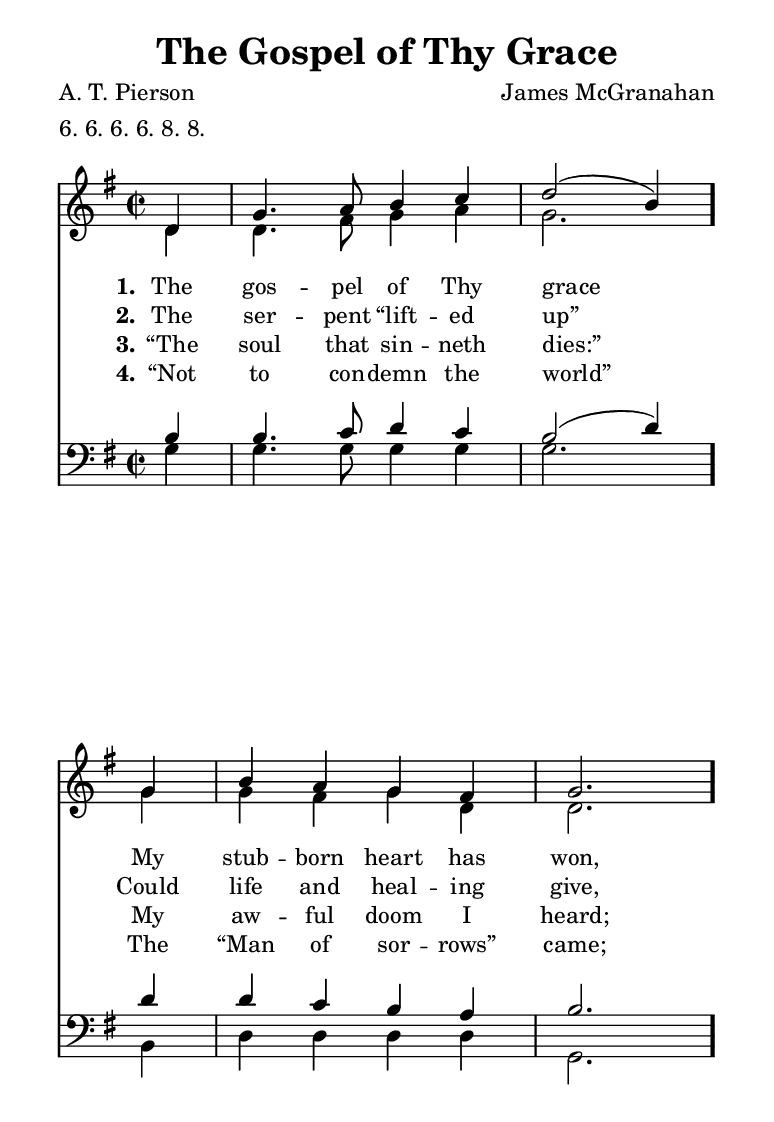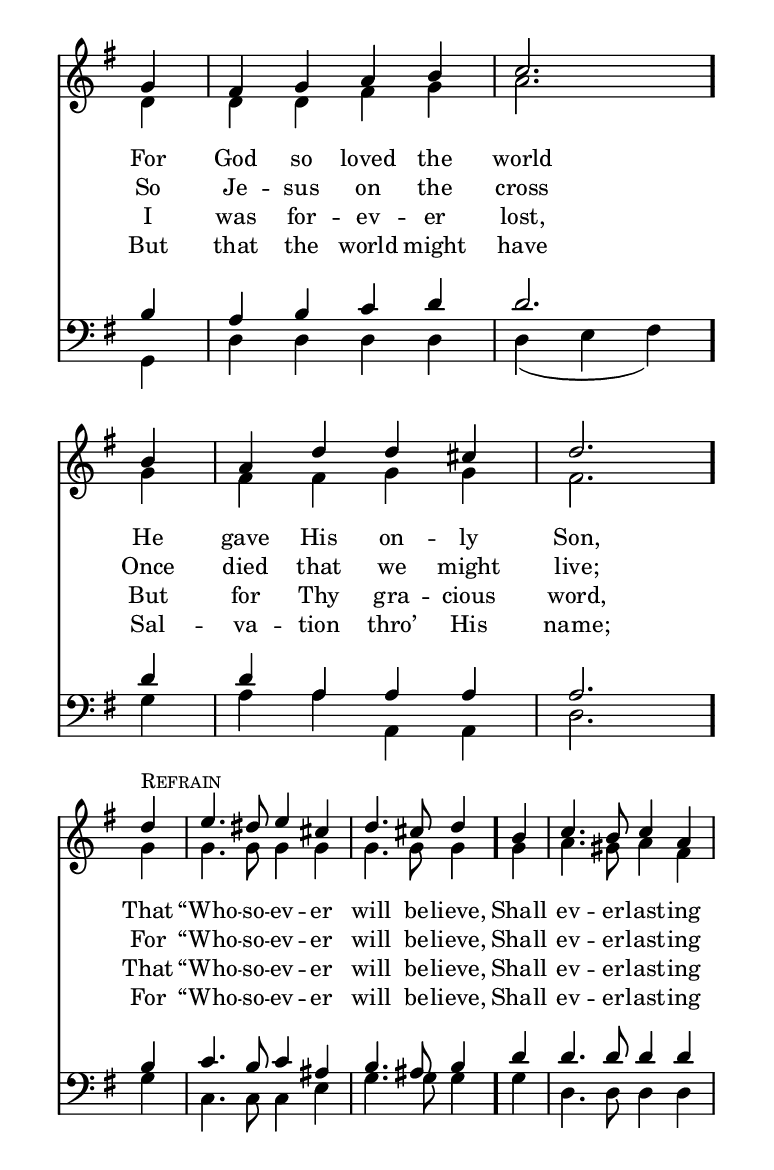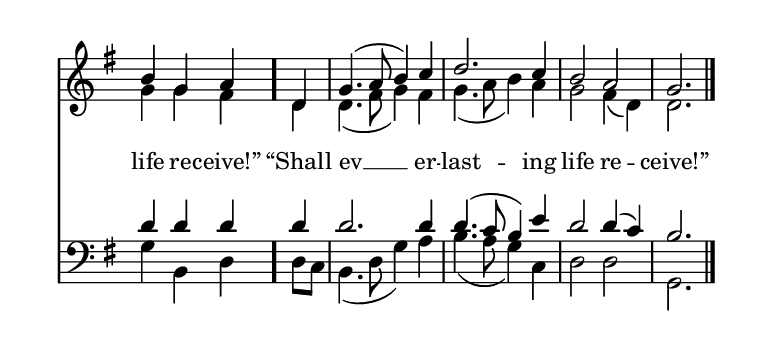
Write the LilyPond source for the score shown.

\include "common/global.ily"
\paper {
  \include "common/paper.ily"
  %ragged-bottom = ##t
  %ragged-last-bottom = ##t
  %systems-per-page = ##f
  %page-count = ##f
}

\header{
  hymnnumber = "40"
  title = "The Gospel of Thy Grace"
  tunename = ""
  meter = "6. 6. 6. 6. 8. 8."
  poet = "A. T. Pierson"
  composer = "James McGranahan"
  %copyright = ""
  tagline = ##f
}

% for fermata in MIDI
ta = { \tempo 4=90 }
tb = { \tempo 4=45 }

lyricsInvis = { \override LyricText.stencil = ##f \override LyricHyphen.stencil = ##f }
lyricsVis = { \revert LyricText.stencil \revert LyricHyphen.stencil }

patternAA = { c4 | c4. c8 c4 c4 | c2( c4) }
patternAB = { c4 | c4. c8 c4 c4 | c2.     }
patternBA = { c4 | c4 c4 c4 c4 | c2.        }
patternBB = { c4 | c4 c4 c4 c4 | c4( c4 c4) }
patternCA = { c4 | c4. c8 c4 c4 | c4. c8 c4 }
patternCB = { c4 | c4. c8 c4 c4 | c4  c4 c4 }
patternDA = { c4      | c4.( c8 c4) c4 | c2.         c4 | c2 c2      | c2. }
patternDB = { c4      | c4.( c8 c4) c4 | c4.( c8 c4) c4 | c2 c4( c4) | c2. }
patternDC = { c4      | c2.         c4 | c4.( c8 c4) c4 | c2 c4( c4) | c2. }
patternDD = { c8[ c8] | c4.( c8 c4) c4 | c4.( c8 c4) c4 | c2 c2      | c2. }

global = {
  \include "common/overrides.ily"
  \override Staff.TimeSignature.style = #'()
  \time 2/2
  \override Score.MetronomeMark.transparent = ##t % hide all fermata changes too
  \ta
  \key g \major
  \partial 4
  \autoBeamOff
}

notesSoprano = {
\global
\relative c' {

  \changePitch \patternAA { d | g a b c | d b }
  \changePitch \patternBA { g | b a g fis | g }
  \changePitch \patternBA { g | fis g a b | c }
  \changePitch \patternBA { b | a d d cis | d }

  << s^\markup { \small \caps "Refrain" }
  \changePitch \patternCA { d | e dis e cis | d cis d } >>
  \changePitch \patternCB { b | c b c a | b g a }
  \changePitch \patternDA { d, | g a b c | d c | b a | g }

  \bar "|."

}
}

notesAlto = {
\global
\relative e' {

  \changePitch \patternAB { d | d fis g a | g }
  \changePitch \patternBA { g | g fis g d | d }
  \changePitch \patternBA { d | d d fis g | a }
  \changePitch \patternBA { g | fis fis g g | fis }

  \changePitch \patternCA { g | g g g g | g g g }
  \changePitch \patternCB { g | a gis a fis | g g fis }
  \changePitch \patternDB { d | d fis g fis | g a b a | g fis d | d }

}
}

notesTenor = {
\global
\relative a {

  \changePitch \patternAA { b | b c d c | b d }
  \changePitch \patternBA { d | d c b a | b }
  \changePitch \patternBA { b | a b c d | d }
  \changePitch \patternBA { d | d a a a | a }

  \changePitch \patternCA { b | c b c ais | b ais b }
  \changePitch \patternCB { d | d d d d | d d d }
  \changePitch \patternDC { d | d d | d c b e | d d c | b }

}
}

notesBass = {
\global
\relative f {

  \changePitch \patternAB { g | g g g g | g  }
  \changePitch \patternBA { b, | d d d d | g, }
  \changePitch \patternBB { g | d' d d d | d e fis }
  \changePitch \patternBA { g | a a a, a | d }

  \changePitch \patternCA { g | c, c c e | g g g }
  \changePitch \patternCB { g | d d d d | g b, d }
  \changePitch \patternDD { d c | b d g a | b a g c, | d d | g, }

}
}

RefrainA = \lyricmode {

That “Who -- so -- ev -- er will be -- lieve, \bar "."
Shall ev -- er -- last -- ing \break life re -- ceive!” \bar "."
“Shall ev __ er -- last -- ing life re -- ceive!”

}

RefrainB = \lyricmode {

For “Who -- so -- ev -- er will be -- lieve, \bar "."
Shall ev -- er -- last -- ing \break %{HIDE>%} \lyricsInvis %{<HIDE%} life re -- ceive!” \bar "."
“Shall ev __ er -- last -- ing life re -- ceive!” %{HIDE>%} \lyricsVis %{<HIDE%}

}

RefrainC = \lyricmode {

That “Who -- so -- ev -- er will be -- lieve, \bar "."
Shall ev -- er -- last -- ing \break %{HIDE>%} \lyricsInvis %{<HIDE%} life re -- ceive!” \bar "."
“Shall ev __ er -- last -- ing life re -- ceive!” %{HIDE>%} \lyricsVis %{<HIDE%}

}

RefrainD = \lyricmode {

For “Who -- so -- ev -- er will be -- lieve, \bar "."
Shall ev -- er -- last -- ing \break %{HIDE>%} \lyricsInvis %{<HIDE%} life re -- ceive!” \bar "."
“Shall ev __ er -- last -- ing life re -- ceive!” %{HIDE>%} \lyricsVis %{<HIDE%}

}

wordsA = \lyricmode {
\set stanza = "1."

The gos -- pel of Thy grace \bar "."
My stub -- born heart has won, \bar "." \break
For God so loved the world \bar "."
He gave His on -- ly Son, \bar "." \break
\RefrainA

}

wordsB = \lyricmode {
\set stanza = "2."

The ser -- pent “lift -- ed up”
Could life and heal -- ing give,
So Je -- sus on the cross
Once died that we might live;
\RefrainB

}

wordsC = \lyricmode {
\set stanza = "3."

“The soul that sin -- neth dies:”
My aw -- ful doom I heard;
I was for -- ev -- er lost,
But for Thy gra -- cious word,
\RefrainC

}

wordsD = \lyricmode {
\set stanza = "4."

“Not to con -- demn the world”
The “Man of sor -- rows” came;
But that the world might have
Sal -- va -- tion thro’ His name;
\RefrainD

}

\score {
  \context ChoirStaff <<
    \context Staff = upper <<
      \set ChoirStaff.systemStartDelimiter = #'SystemStartBar
      \context Voice  = sopranos { \voiceOne << \notesSoprano >> }
      \context Voice  = altos { \voiceTwo << \notesAlto >> }
      \context Lyrics = one   \lyricsto sopranos \wordsA
      \context Lyrics = two   \lyricsto sopranos \wordsB
      \context Lyrics = three \lyricsto sopranos \wordsC
      \context Lyrics = four  \lyricsto sopranos \wordsD
    >>
    \context Staff = men <<
      \clef bass
      \context Voice  = tenors { \voiceOne << \notesTenor >> }
      \context Voice  = basses { \voiceTwo << \notesBass >> }
    >>
  >>
  \layout {
    \include "common/layout.ily"
  }
  \midi{
    \include "common/midi.ily"
  }
}

\version "2.18.0"  % necessary for upgrading to future LilyPond versions.

% vi:set et ts=2 sw=2 ai nocindent syntax=lilypond
